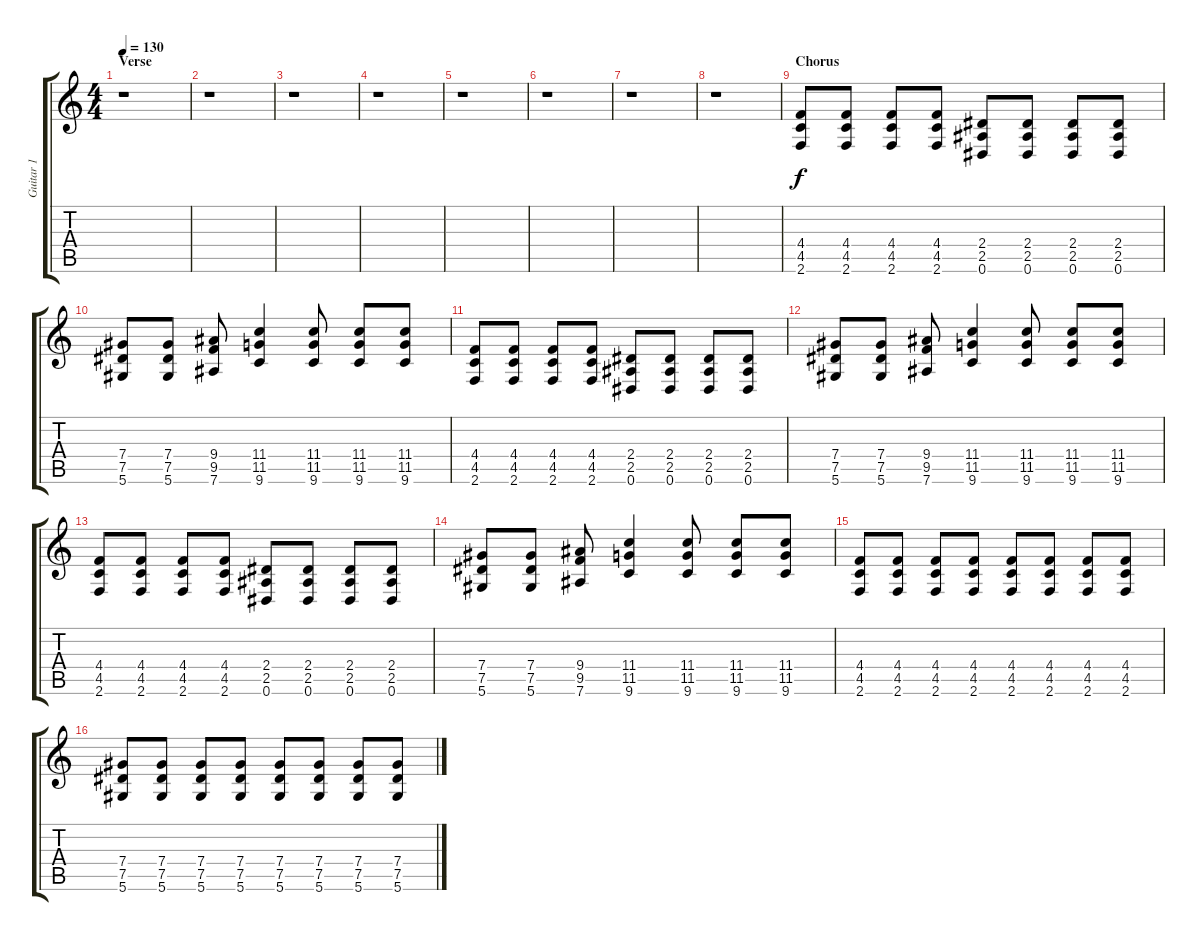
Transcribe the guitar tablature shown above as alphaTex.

\track ("Guitar 1" "Guitar 1") {instrument distortionguitar}
\staff {score tabs}
\tuning (Eb4 Bb3 Gb3 Db3 Ab2 Eb2) {hide}
\ts (4 4)
\section ("" "Verse")
\tempo 130
\clef g2
\ks c
r.1{dy f} |
r.1 |
r.1 |
r.1 |
r.1 |
r.1 |
r.1 |
r.1 |
\section ("" "Chorus")
(4.4 4.5 2.6).8 (4.4 4.5 2.6).8 (4.4 4.5 2.6).8 (4.4 4.5 2.6).8 (2.4 2.5 0.6).8 (2.4 2.5 0.6).8 (2.4 2.5 0.6).8 (2.4 2.5 0.6).8 |
(7.4 7.5 5.6).8 (7.4 7.5 5.6).8 (9.4 9.5 7.6).8 (11.4 11.5 9.6).4 (11.4 11.5 9.6).8 (11.4 11.5 9.6).8 (11.4 11.5 9.6).8 |
(4.4 4.5 2.6).8 (4.4 4.5 2.6).8 (4.4 4.5 2.6).8 (4.4 4.5 2.6).8 (2.4 2.5 0.6).8 (2.4 2.5 0.6).8 (2.4 2.5 0.6).8 (2.4 2.5 0.6).8 |
(7.4 7.5 5.6).8 (7.4 7.5 5.6).8 (9.4 9.5 7.6).8 (11.4 11.5 9.6).4 (11.4 11.5 9.6).8 (11.4 11.5 9.6).8 (11.4 11.5 9.6).8 |
(4.4 4.5 2.6).8 (4.4 4.5 2.6).8 (4.4 4.5 2.6).8 (4.4 4.5 2.6).8 (2.4 2.5 0.6).8 (2.4 2.5 0.6).8 (2.4 2.5 0.6).8 (2.4 2.5 0.6).8 |
(7.4 7.5 5.6).8 (7.4 7.5 5.6).8 (9.4 9.5 7.6).8 (11.4 11.5 9.6).4 (11.4 11.5 9.6).8 (11.4 11.5 9.6).8 (11.4 11.5 9.6).8 |
(4.4 4.5 2.6).8 (4.4 4.5 2.6).8 (4.4 4.5 2.6).8 (4.4 4.5 2.6).8 (4.4 4.5 2.6).8 (4.4 4.5 2.6).8 (4.4 4.5 2.6).8 (4.4 4.5 2.6).8 |
(7.4 7.5 5.6).8 (7.4 7.5 5.6).8 (7.4 7.5 5.6).8 (7.4 7.5 5.6).8 (7.4 7.5 5.6).8 (7.4 7.5 5.6).8 (7.4 7.5 5.6).8 (7.4 7.5 5.6).8
